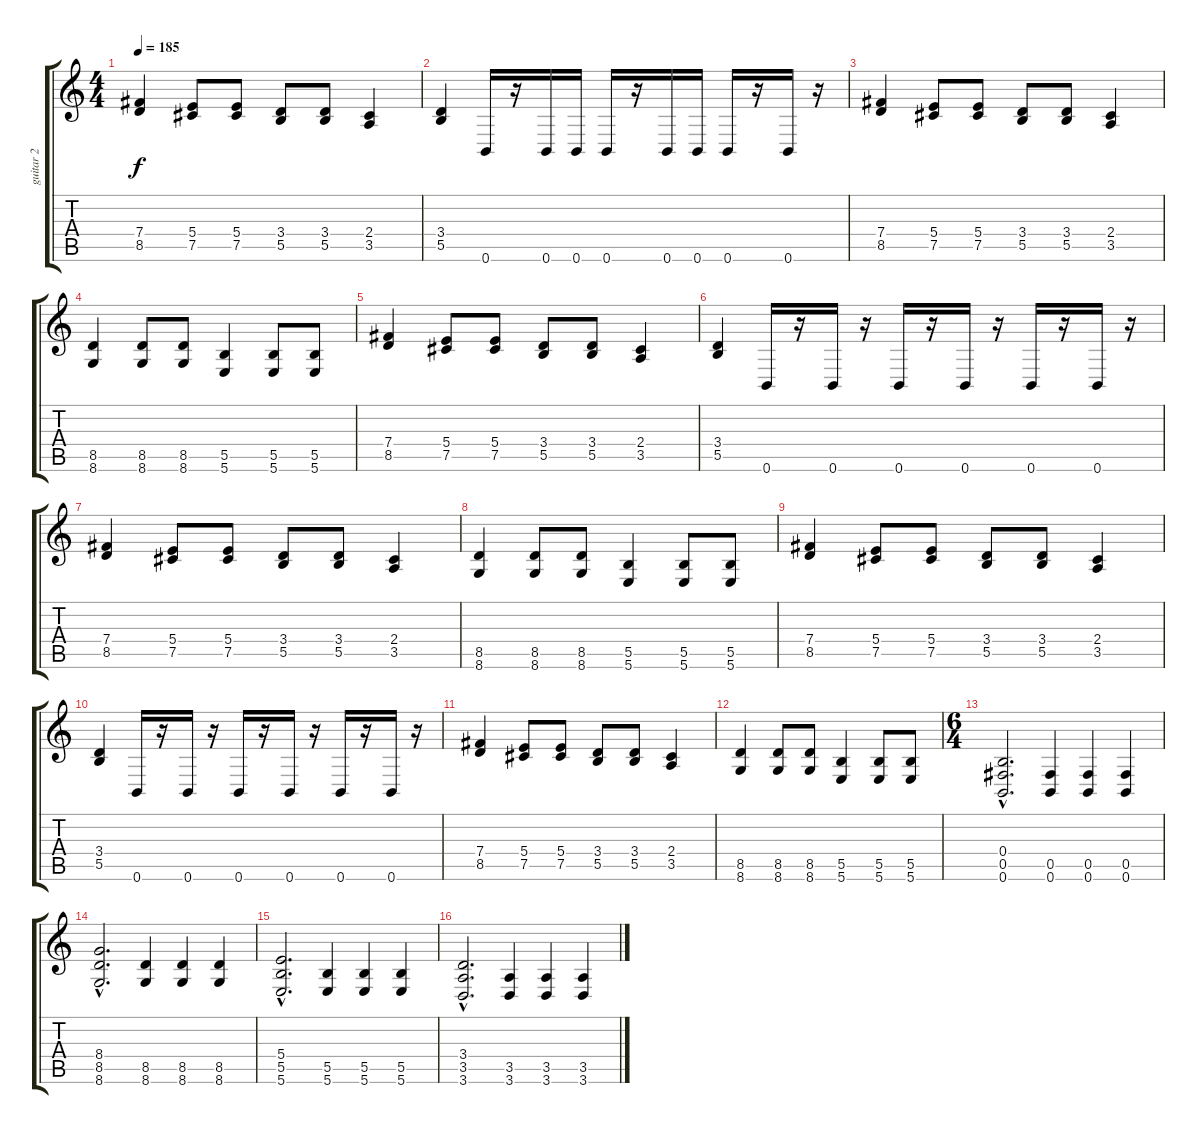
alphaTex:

\track ("guitar 2" "guitar 2") {instrument overdrivenguitar}
\staff {score tabs}
\tuning (Db4 Ab3 E3 B2 Gb2 B1) {hide}
\ts (4 4)
\tempo 185
\clef g2
\ks c
(7.4 8.5).4{dy f} (5.4 7.5).8 (5.4 7.5).8 (3.4 5.5).8 (3.4 5.5).8 (2.4 3.5).4 |
(3.4 5.5).4 0.6.16 r.16 0.6.16 0.6.16 0.6.16 r.16 0.6.16 0.6.16 0.6.16 r.16 0.6.16 r.16 |
(7.4 8.5).4 (5.4 7.5).8 (5.4 7.5).8 (3.4 5.5).8 (3.4 5.5).8 (2.4 3.5).4 |
(8.5 8.6).4 (8.5 8.6).8 (8.5 8.6).8 (5.5 5.6).4 (5.5 5.6).8 (5.5 5.6).8 |
(7.4 8.5).4 (5.4 7.5).8 (5.4 7.5).8 (3.4 5.5).8 (3.4 5.5).8 (2.4 3.5).4 |
(3.4 5.5).4 0.6.16 r.16 0.6.16 r.16 0.6.16 r.16 0.6.16 r.16 0.6.16 r.16 0.6.16 r.16 |
(7.4 8.5).4 (5.4 7.5).8 (5.4 7.5).8 (3.4 5.5).8 (3.4 5.5).8 (2.4 3.5).4 |
(8.5 8.6).4 (8.5 8.6).8 (8.5 8.6).8 (5.5 5.6).4 (5.5 5.6).8 (5.5 5.6).8 |
(7.4 8.5).4 (5.4 7.5).8 (5.4 7.5).8 (3.4 5.5).8 (3.4 5.5).8 (2.4 3.5).4 |
(3.4 5.5).4 0.6.16 r.16 0.6.16 r.16 0.6.16 r.16 0.6.16 r.16 0.6.16 r.16 0.6.16 r.16 |
(7.4 8.5).4 (5.4 7.5).8 (5.4 7.5).8 (3.4 5.5).8 (3.4 5.5).8 (2.4 3.5).4 |
(8.5 8.6).4 (8.5 8.6).8 (8.5 8.6).8 (5.5 5.6).4 (5.5 5.6).8 (5.5 5.6).8 |
\ts (6 4)
(0.4{hac} 0.5{hac} 0.6{hac}).2{d} (0.5 0.6).4 (0.5 0.6).4 (0.5 0.6).4 |
(8.4{hac} 8.5{hac} 8.6{hac}).2{d} (8.5 8.6).4 (8.5 8.6).4 (8.5 8.6).4 |
(5.4{hac} 5.5{hac} 5.6{hac}).2{d} (5.5 5.6).4 (5.5 5.6).4 (5.5 5.6).4 |
(3.4{hac} 3.5{hac} 3.6{hac}).2{d} (3.5 3.6).4 (3.5 3.6).4 (3.5 3.6).4
